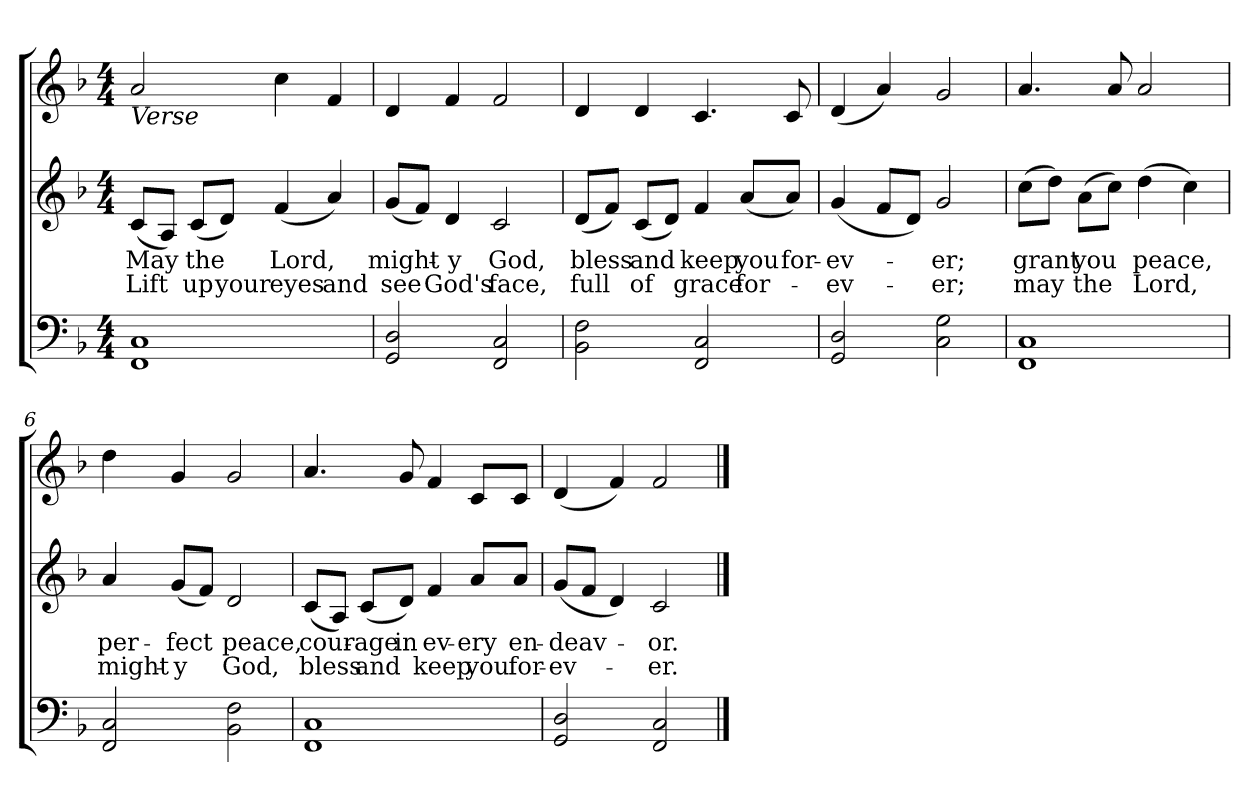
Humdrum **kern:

**kern	**kern	**text	**text	**kern
*part3	*part2	*part2	*part2	*part1
*staff3	*staff2	*staff2	*staff2	*staff1
*clefF4	*clefG2	*	*	*clefG2
*k[b-]	*k[b-]	*	*	*k[b-]
*M4/4	*M4/4	*	*	*M4/4
=1	=1	=1	=1	=1
!	!	!	!	!LO:TX:b:i:t=Verse
!	!	!LO:LY:b	!LO:LY:b	!
1FF 1C	(<8c/L	May	Lift	2a/
.	8A/J)	.	.	.
!	!	!LO:LY:b	!LO:LY:b	!
.	(<8c/L	the	up	.
!	!	!	!LO:LY:b	!
.	8d/J)	.	your	.
!	!	!LO:LY:b	!LO:LY:b	!
.	(<4f/	Lord,	eyes	4cc\
!	!	!	!LO:LY:b	!
.	4a/)	.	and	4f/
=2	=2	=2	=2	=2
!	!	!LO:LY:b	!LO:LY:b	!
2GG/ 2D/	(<8g/L	might-	see	4d/
.	8f/J)	.	.	.
!	!	!LO:LY:b	!LO:LY:b	!
.	4d/	-y	God's	4f/
!	!	!LO:LY:b	!LO:LY:b	!
2FF/ 2C/	2c/	God,	face,	2f/
!!LO:LB:g=z
=3	=3	=3	=3	=3
!	!	!LO:LY:b	!LO:LY:b	!
2BB-\ 2F\	(<8d/L	bless	full	4d/
.	8f/J)	.	.	.
!	!	!LO:LY:b	!LO:LY:b	!
.	(<8c/L	and	of	4d/
.	8d/J)	.	.	.
!	!	!LO:LY:b	!LO:LY:b	!
2FF/ 2C/	4f/	keep	grace	4.c/
!	!	!LO:LY:b	!LO:LY:b	!
.	(<8a/L	you	for-	.
!	!	!LO:LY:b	!	!
.	8a/J)	for-	.	8c/
=4	=4	=4	=4	=4
!	!	!LO:LY:b	!LO:LY:b	!
2GG/ 2D/	(<4g/	-ev-	-ev-	(<4d/
.	8f/L	.	.	4a/)
.	8d/J)	.	.	.
!	!	!LO:LY:b	!LO:LY:b	!
2C\ 2G\	2g/	-er;	-er;	2g/
!!LO:LB:g=z
=5	=5	=5	=5	=5
!	!	!LO:LY:b	!LO:LY:b	!
1FF 1C	(>8cc\L	grant	may	4.a/
.	8dd\J)	.	.	.
!	!	!LO:LY:b	!LO:LY:b	!
.	(>8a\L	you	the	.
.	8cc\J)	.	.	8a/
!	!	!LO:LY:b	!LO:LY:b	!
.	(>4dd\	peace,	Lord,	2a/
.	4cc\)	.	.	.
=6	=6	=6	=6	=6
!	!	!LO:LY:b	!LO:LY:b	!
2FF/ 2C/	4a/	per-	might-	4dd\
!	!	!LO:LY:b	!LO:LY:b	!
.	(<8g/L	-fect	-y	4g/
.	8f/J)	.	.	.
!	!	!LO:LY:b	!LO:LY:b	!
2BB-\ 2F\	2d/	peace,	God,	2g/
!!LO:LB:g=z
=7	=7	=7	=7	=7
!	!	!LO:LY:b	!LO:LY:b	!
1FF 1C	(<8c/L	cour-	bless	4.a/
.	8A/J)	.	.	.
!	!	!LO:LY:b	!LO:LY:b	!
.	(<8c/L	-age	and	.
!	!	!LO:LY:b	!	!
.	8d/J)	in	.	8g/
!	!	!LO:LY:b	!LO:LY:b	!
.	4f/	ev-	keep	4f/
!	!	!LO:LY:b	!LO:LY:b	!
.	8a/L	-ery	you	8c/L
!	!	!LO:LY:b	!LO:LY:b	!
.	8a/J	en-	for-	8c/J
=8	=8	=8	=8	=8
!	!	!LO:LY:b	!LO:LY:b	!
2GG/ 2D/	(<8g/L	-deav-	-ev-	(<4d/
.	8f/J	.	.	.
.	4d/)	.	.	4f/)
!	!	!LO:LY:b	!LO:LY:b	!
2FF/ 2C/	2c/	-or.	-er.	2f/
==	==	==	==	==
*-	*-	*-	*-	*-
